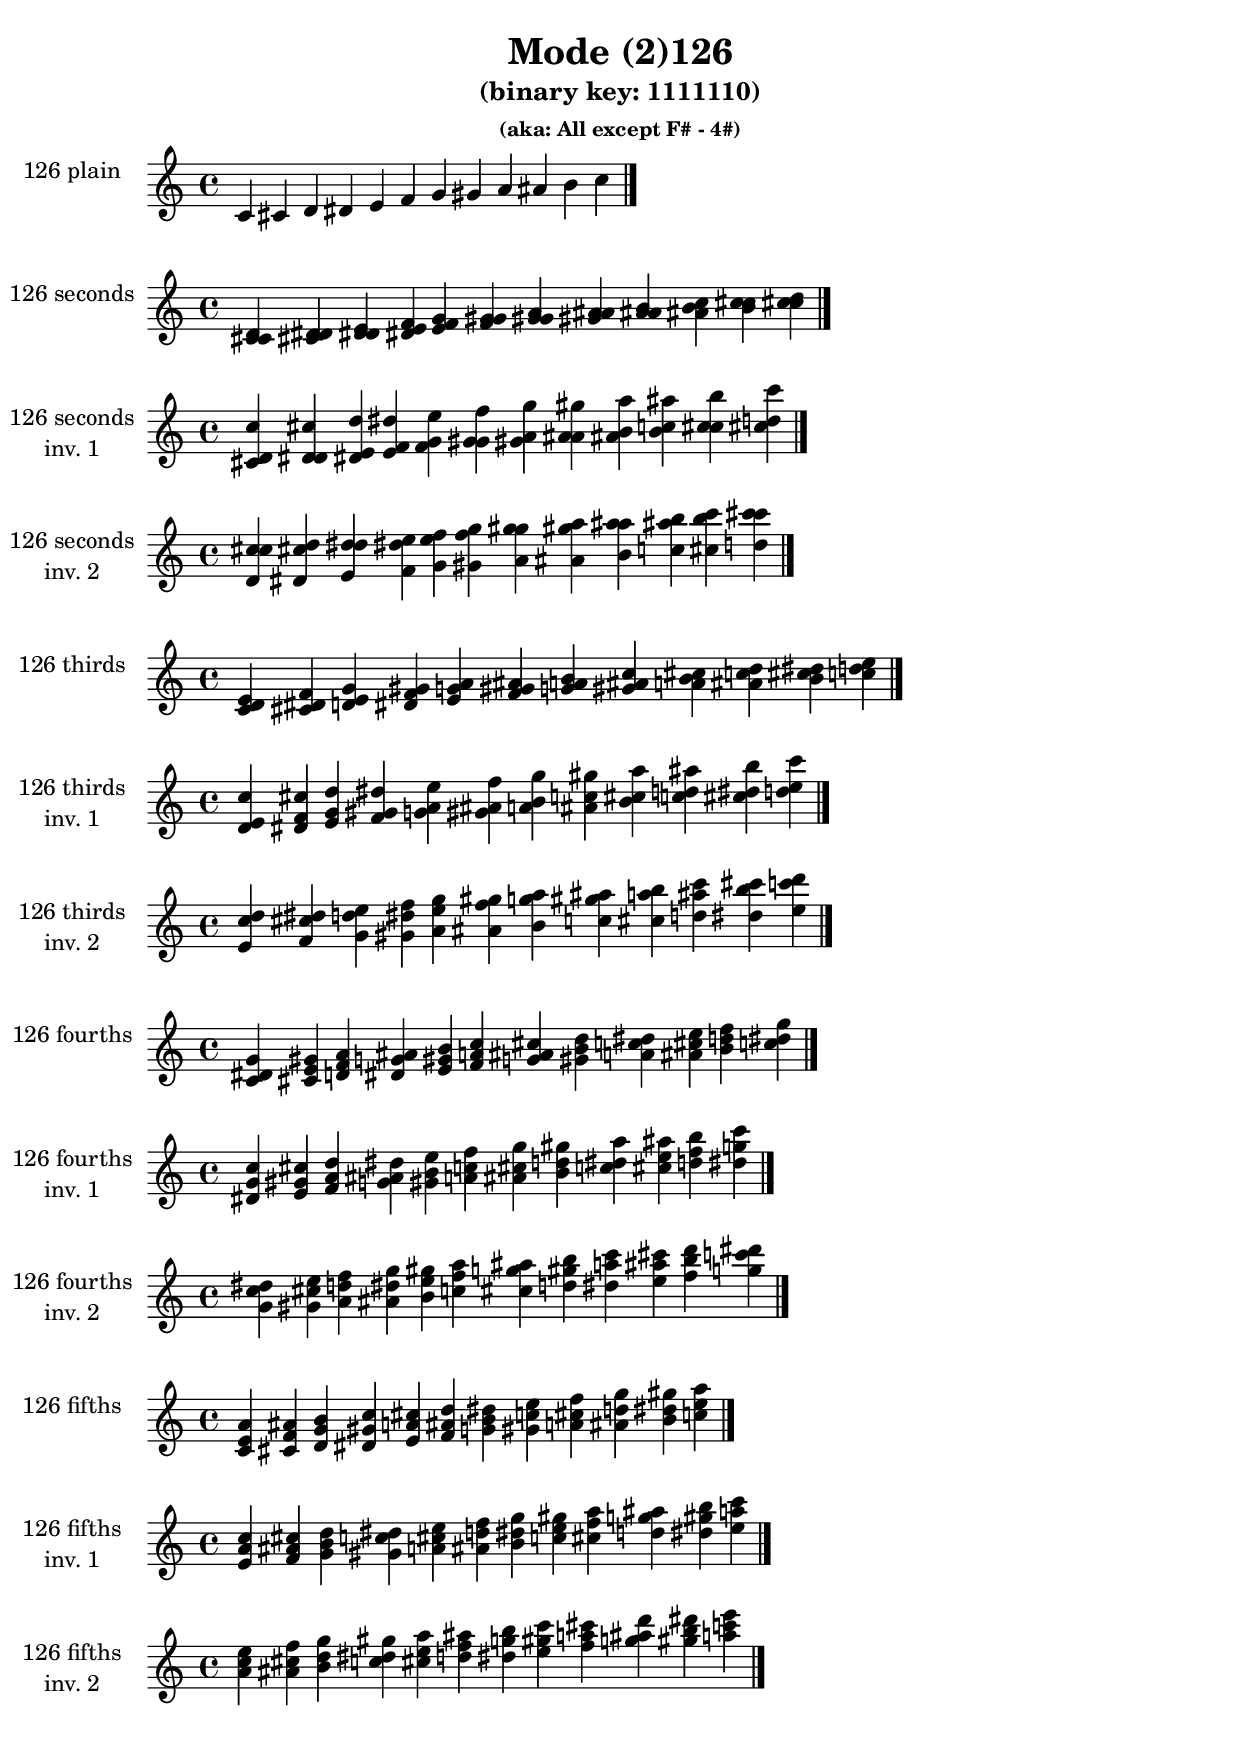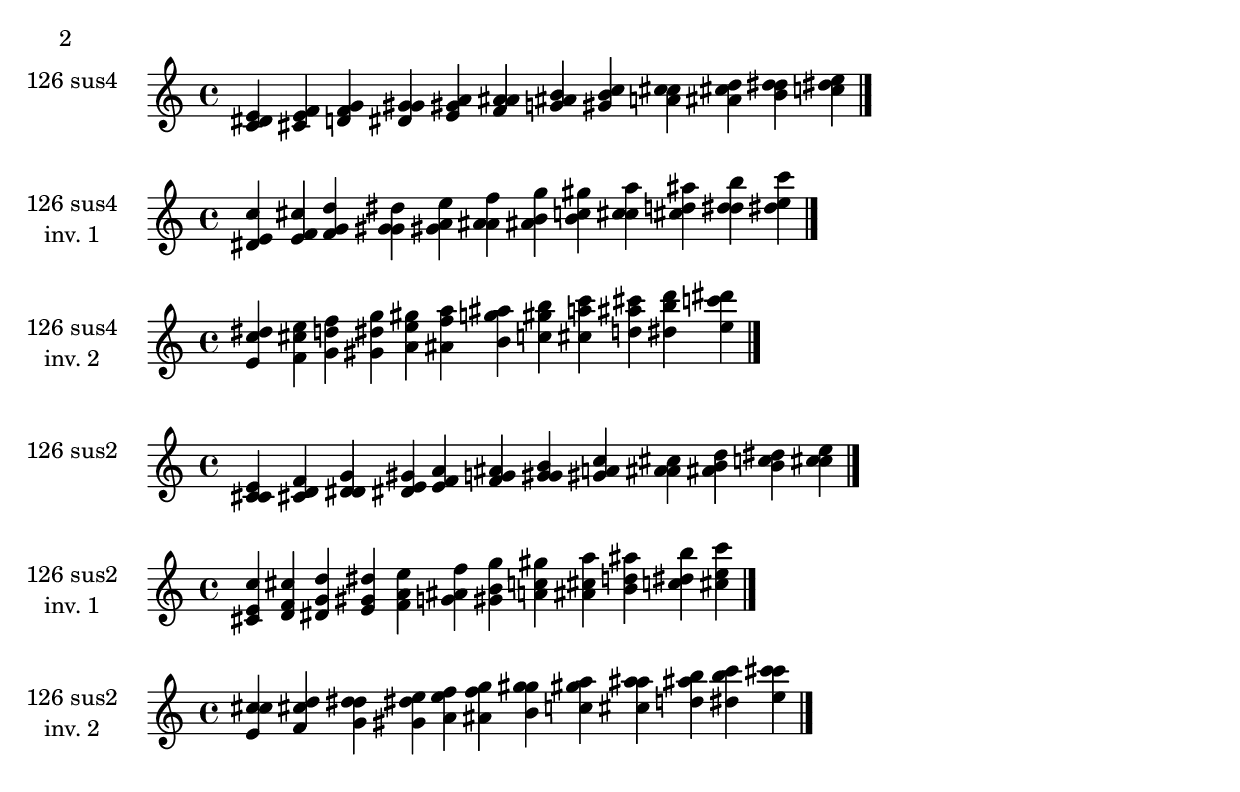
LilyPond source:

\version "2.19.0"

\header {
  title = "Mode (2)126"
  subtitle = "(binary key: 1111110)"
  subsubtitle = "(aka: All except F# - 4#)"
 %% Remove default LilyPond tagline
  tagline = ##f
}

\paper {
  #(set-paper-size "a4")
}

global = {
  \key c \major
  \time 4/4
  \tempo 4=100
}

\book {
  \score {
    \new Staff \with {
      instrumentName =  \markup { \column {
         \hcenter-in #14 \line { 126 plain }
         \hcenter-in #14 \line {  } } }
      midiInstrument = "oboe"
    } { \accidentalStyle "default"
        \cadenzaOn c' cis' d' dis' e' f' g' gis' a' ais' b' c''  \cadenzaOff \bar "|." }
    \layout { }
  }
  \score {
    \new Staff \with {
      instrumentName =  \markup { \column {
         \hcenter-in #14 \line { 126 seconds }
         \hcenter-in #14 \line {  } } }
      midiInstrument = "oboe"
    } { \accidentalStyle "default"
        \cadenzaOn <c' cis' d'> <cis' d' dis'> <d' dis' e'> <dis' e' f'> <e' f' g'> <f' g' gis'> <g' gis' a'> <gis' a' ais'> <a' ais' b'> <ais' b' c''> <b' c'' cis''> <c'' cis'' d''>  \cadenzaOff \bar "|." }
    \layout { }
  }
  \score {
    \new Staff \with {
      instrumentName =  \markup { \column {
         \hcenter-in #14 \line { 126 seconds }
         \hcenter-in #14 \line { inv. 1 } } }
      midiInstrument = "oboe"
    } { \accidentalStyle "default"
        \cadenzaOn <cis' d' c''> <d' dis' cis''> <dis' e' d''> <e' f' dis''> <f' g' e''> <g' gis' f''> <gis' a' g''> <a' ais' gis''> <ais' b' a''> <b' c'' ais''> <c'' cis'' b''> <cis'' d'' c'''>  \cadenzaOff \bar "|." }
    \layout { }
  }
  \score {
    \new Staff \with {
      instrumentName =  \markup { \column {
         \hcenter-in #14 \line { 126 seconds }
         \hcenter-in #14 \line { inv. 2 } } }
      midiInstrument = "oboe"
    } { \accidentalStyle "default"
        \cadenzaOn <d' c'' cis''> <dis' cis'' d''> <e' d'' dis''> <f' dis'' e''> <g' e'' f''> <gis' f'' g''> <a' g'' gis''> <ais' gis'' a''> <b' a'' ais''> <c'' ais'' b''> <cis'' b'' c'''> <d'' c''' cis'''>  \cadenzaOff \bar "|." }
    \layout { }
  }
  \score {
    \new Staff \with {
      instrumentName =  \markup { \column {
         \hcenter-in #14 \line { 126 thirds }
         \hcenter-in #14 \line {  } } }
      midiInstrument = "oboe"
    } { \accidentalStyle "default"
        \cadenzaOn <c' d' e'> <cis' dis' f'> <d' e' g'> <dis' f' gis'> <e' g' a'> <f' gis' ais'> <g' a' b'> <gis' ais' c''> <a' b' cis''> <ais' c'' d''> <b' cis'' dis''> <c'' d'' e''>  \cadenzaOff \bar "|." }
    \layout { }
  }
  \score {
    \new Staff \with {
      instrumentName =  \markup { \column {
         \hcenter-in #14 \line { 126 thirds }
         \hcenter-in #14 \line { inv. 1 } } }
      midiInstrument = "oboe"
    } { \accidentalStyle "default"
        \cadenzaOn <d' e' c''> <dis' f' cis''> <e' g' d''> <f' gis' dis''> <g' a' e''> <gis' ais' f''> <a' b' g''> <ais' c'' gis''> <b' cis'' a''> <c'' d'' ais''> <cis'' dis'' b''> <d'' e'' c'''>  \cadenzaOff \bar "|." }
    \layout { }
  }
  \score {
    \new Staff \with {
      instrumentName =  \markup { \column {
         \hcenter-in #14 \line { 126 thirds }
         \hcenter-in #14 \line { inv. 2 } } }
      midiInstrument = "oboe"
    } { \accidentalStyle "default"
        \cadenzaOn <e' c'' d''> <f' cis'' dis''> <g' d'' e''> <gis' dis'' f''> <a' e'' g''> <ais' f'' gis''> <b' g'' a''> <c'' gis'' ais''> <cis'' a'' b''> <d'' ais'' c'''> <dis'' b'' cis'''> <e'' c''' d'''>  \cadenzaOff \bar "|." }
    \layout { }
  }
  \score {
    \new Staff \with {
      instrumentName =  \markup { \column {
         \hcenter-in #14 \line { 126 fourths }
         \hcenter-in #14 \line {  } } }
      midiInstrument = "oboe"
    } { \accidentalStyle "default"
        \cadenzaOn <c' dis' g'> <cis' e' gis'> <d' f' a'> <dis' g' ais'> <e' gis' b'> <f' a' c''> <g' ais' cis''> <gis' b' d''> <a' c'' dis''> <ais' cis'' e''> <b' d'' f''> <c'' dis'' g''>  \cadenzaOff \bar "|." }
    \layout { }
  }
  \score {
    \new Staff \with {
      instrumentName =  \markup { \column {
         \hcenter-in #14 \line { 126 fourths }
         \hcenter-in #14 \line { inv. 1 } } }
      midiInstrument = "oboe"
    } { \accidentalStyle "default"
        \cadenzaOn <dis' g' c''> <e' gis' cis''> <f' a' d''> <g' ais' dis''> <gis' b' e''> <a' c'' f''> <ais' cis'' g''> <b' d'' gis''> <c'' dis'' a''> <cis'' e'' ais''> <d'' f'' b''> <dis'' g'' c'''>  \cadenzaOff \bar "|." }
    \layout { }
  }
  \score {
    \new Staff \with {
      instrumentName =  \markup { \column {
         \hcenter-in #14 \line { 126 fourths }
         \hcenter-in #14 \line { inv. 2 } } }
      midiInstrument = "oboe"
    } { \accidentalStyle "default"
        \cadenzaOn <g' c'' dis''> <gis' cis'' e''> <a' d'' f''> <ais' dis'' g''> <b' e'' gis''> <c'' f'' a''> <cis'' g'' ais''> <d'' gis'' b''> <dis'' a'' c'''> <e'' ais'' cis'''> <f'' b'' d'''> <g'' c''' dis'''>  \cadenzaOff \bar "|." }
    \layout { }
  }
  \score {
    \new Staff \with {
      instrumentName =  \markup { \column {
         \hcenter-in #14 \line { 126 fifths }
         \hcenter-in #14 \line {  } } }
      midiInstrument = "oboe"
    } { \accidentalStyle "default"
        \cadenzaOn <c' e' a'> <cis' f' ais'> <d' g' b'> <dis' gis' c''> <e' a' cis''> <f' ais' d''> <g' b' dis''> <gis' c'' e''> <a' cis'' f''> <ais' d'' g''> <b' dis'' gis''> <c'' e'' a''>  \cadenzaOff \bar "|." }
    \layout { }
  }
  \score {
    \new Staff \with {
      instrumentName =  \markup { \column {
         \hcenter-in #14 \line { 126 fifths }
         \hcenter-in #14 \line { inv. 1 } } }
      midiInstrument = "oboe"
    } { \accidentalStyle "default"
        \cadenzaOn <e' a' c''> <f' ais' cis''> <g' b' d''> <gis' c'' dis''> <a' cis'' e''> <ais' d'' f''> <b' dis'' g''> <c'' e'' gis''> <cis'' f'' a''> <d'' g'' ais''> <dis'' gis'' b''> <e'' a'' c'''>  \cadenzaOff \bar "|." }
    \layout { }
  }
  \score {
    \new Staff \with {
      instrumentName =  \markup { \column {
         \hcenter-in #14 \line { 126 fifths }
         \hcenter-in #14 \line { inv. 2 } } }
      midiInstrument = "oboe"
    } { \accidentalStyle "default"
        \cadenzaOn <a' c'' e''> <ais' cis'' f''> <b' d'' g''> <c'' dis'' gis''> <cis'' e'' a''> <d'' f'' ais''> <dis'' g'' b''> <e'' gis'' c'''> <f'' a'' cis'''> <g'' ais'' d'''> <gis'' b'' dis'''> <a'' c''' e'''>  \cadenzaOff \bar "|." }
    \layout { }
  }
  \score {
    \new Staff \with {
      instrumentName =  \markup { \column {
         \hcenter-in #14 \line { 126 sus4 }
         \hcenter-in #14 \line {  } } }
      midiInstrument = "oboe"
    } { \accidentalStyle "default"
        \cadenzaOn <c' dis' e'> <cis' e' f'> <d' f' g'> <dis' g' gis'> <e' gis' a'> <f' a' ais'> <g' ais' b'> <gis' b' c''> <a' c'' cis''> <ais' cis'' d''> <b' d'' dis''> <c'' dis'' e''>  \cadenzaOff \bar "|." }
    \layout { }
  }
  \score {
    \new Staff \with {
      instrumentName =  \markup { \column {
         \hcenter-in #14 \line { 126 sus4 }
         \hcenter-in #14 \line { inv. 1 } } }
      midiInstrument = "oboe"
    } { \accidentalStyle "default"
        \cadenzaOn <dis' e' c''> <e' f' cis''> <f' g' d''> <g' gis' dis''> <gis' a' e''> <a' ais' f''> <ais' b' g''> <b' c'' gis''> <c'' cis'' a''> <cis'' d'' ais''> <d'' dis'' b''> <dis'' e'' c'''>  \cadenzaOff \bar "|." }
    \layout { }
  }
  \score {
    \new Staff \with {
      instrumentName =  \markup { \column {
         \hcenter-in #14 \line { 126 sus4 }
         \hcenter-in #14 \line { inv. 2 } } }
      midiInstrument = "oboe"
    } { \accidentalStyle "default"
        \cadenzaOn <e' c'' dis''> <f' cis'' e''> <g' d'' f''> <gis' dis'' g''> <a' e'' gis''> <ais' f'' a''> <b' g'' ais''> <c'' gis'' b''> <cis'' a'' c'''> <d'' ais'' cis'''> <dis'' b'' d'''> <e'' c''' dis'''>  \cadenzaOff \bar "|." }
    \layout { }
  }
  \score {
    \new Staff \with {
      instrumentName =  \markup { \column {
         \hcenter-in #14 \line { 126 sus2 }
         \hcenter-in #14 \line {  } } }
      midiInstrument = "oboe"
    } { \accidentalStyle "default"
        \cadenzaOn <c' cis' e'> <cis' d' f'> <d' dis' g'> <dis' e' gis'> <e' f' a'> <f' g' ais'> <g' gis' b'> <gis' a' c''> <a' ais' cis''> <ais' b' d''> <b' c'' dis''> <c'' cis'' e''>  \cadenzaOff \bar "|." }
    \layout { }
  }
  \score {
    \new Staff \with {
      instrumentName =  \markup { \column {
         \hcenter-in #14 \line { 126 sus2 }
         \hcenter-in #14 \line { inv. 1 } } }
      midiInstrument = "oboe"
    } { \accidentalStyle "default"
        \cadenzaOn <cis' e' c''> <d' f' cis''> <dis' g' d''> <e' gis' dis''> <f' a' e''> <g' ais' f''> <gis' b' g''> <a' c'' gis''> <ais' cis'' a''> <b' d'' ais''> <c'' dis'' b''> <cis'' e'' c'''>  \cadenzaOff \bar "|." }
    \layout { }
  }
  \score {
    \new Staff \with {
      instrumentName =  \markup { \column {
         \hcenter-in #14 \line { 126 sus2 }
         \hcenter-in #14 \line { inv. 2 } } }
      midiInstrument = "oboe"
    } { \accidentalStyle "default"
        \cadenzaOn <e' c'' cis''> <f' cis'' d''> <g' d'' dis''> <gis' dis'' e''> <a' e'' f''> <ais' f'' g''> <b' g'' gis''> <c'' gis'' a''> <cis'' a'' ais''> <d'' ais'' b''> <dis'' b'' c'''> <e'' c''' cis'''>  \cadenzaOff \bar "|." }
    \layout { }
  }
}

\book {
  \bookOutputSuffix "plain_"
  \score {
    \new Staff \with {
      instrumentName =  \markup { \column {
         \hcenter-in #14 \line { 126 plain }
         \hcenter-in #14 \line {  } } }
      midiInstrument = "oboe"
    } { \accidentalStyle "default"
        \cadenzaOn c' cis' d' dis' e' f' g' gis' a' ais' b' c''  \cadenzaOff \bar "|." }
    \midi { }
  }
}
\book {
  \bookOutputSuffix "seconds_"
  \score {
    \new Staff \with {
      instrumentName =  \markup { \column {
         \hcenter-in #14 \line { 126 seconds }
         \hcenter-in #14 \line {  } } }
      midiInstrument = "oboe"
    } { \accidentalStyle "default"
        \cadenzaOn <c' cis' d'> <cis' d' dis'> <d' dis' e'> <dis' e' f'> <e' f' g'> <f' g' gis'> <g' gis' a'> <gis' a' ais'> <a' ais' b'> <ais' b' c''> <b' c'' cis''> <c'' cis'' d''>  \cadenzaOff \bar "|." }
    \midi { }
  }
}
\book {
  \bookOutputSuffix "seconds_inv. 1"
  \score {
    \new Staff \with {
      instrumentName =  \markup { \column {
         \hcenter-in #14 \line { 126 seconds }
         \hcenter-in #14 \line { inv. 1 } } }
      midiInstrument = "oboe"
    } { \accidentalStyle "default"
        \cadenzaOn <cis' d' c''> <d' dis' cis''> <dis' e' d''> <e' f' dis''> <f' g' e''> <g' gis' f''> <gis' a' g''> <a' ais' gis''> <ais' b' a''> <b' c'' ais''> <c'' cis'' b''> <cis'' d'' c'''>  \cadenzaOff \bar "|." }
    \midi { }
  }
}
\book {
  \bookOutputSuffix "seconds_inv. 2"
  \score {
    \new Staff \with {
      instrumentName =  \markup { \column {
         \hcenter-in #14 \line { 126 seconds }
         \hcenter-in #14 \line { inv. 2 } } }
      midiInstrument = "oboe"
    } { \accidentalStyle "default"
        \cadenzaOn <d' c'' cis''> <dis' cis'' d''> <e' d'' dis''> <f' dis'' e''> <g' e'' f''> <gis' f'' g''> <a' g'' gis''> <ais' gis'' a''> <b' a'' ais''> <c'' ais'' b''> <cis'' b'' c'''> <d'' c''' cis'''>  \cadenzaOff \bar "|." }
    \midi { }
  }
}
\book {
  \bookOutputSuffix "thirds_"
  \score {
    \new Staff \with {
      instrumentName =  \markup { \column {
         \hcenter-in #14 \line { 126 thirds }
         \hcenter-in #14 \line {  } } }
      midiInstrument = "oboe"
    } { \accidentalStyle "default"
        \cadenzaOn <c' d' e'> <cis' dis' f'> <d' e' g'> <dis' f' gis'> <e' g' a'> <f' gis' ais'> <g' a' b'> <gis' ais' c''> <a' b' cis''> <ais' c'' d''> <b' cis'' dis''> <c'' d'' e''>  \cadenzaOff \bar "|." }
    \midi { }
  }
}
\book {
  \bookOutputSuffix "thirds_inv. 1"
  \score {
    \new Staff \with {
      instrumentName =  \markup { \column {
         \hcenter-in #14 \line { 126 thirds }
         \hcenter-in #14 \line { inv. 1 } } }
      midiInstrument = "oboe"
    } { \accidentalStyle "default"
        \cadenzaOn <d' e' c''> <dis' f' cis''> <e' g' d''> <f' gis' dis''> <g' a' e''> <gis' ais' f''> <a' b' g''> <ais' c'' gis''> <b' cis'' a''> <c'' d'' ais''> <cis'' dis'' b''> <d'' e'' c'''>  \cadenzaOff \bar "|." }
    \midi { }
  }
}
\book {
  \bookOutputSuffix "thirds_inv. 2"
  \score {
    \new Staff \with {
      instrumentName =  \markup { \column {
         \hcenter-in #14 \line { 126 thirds }
         \hcenter-in #14 \line { inv. 2 } } }
      midiInstrument = "oboe"
    } { \accidentalStyle "default"
        \cadenzaOn <e' c'' d''> <f' cis'' dis''> <g' d'' e''> <gis' dis'' f''> <a' e'' g''> <ais' f'' gis''> <b' g'' a''> <c'' gis'' ais''> <cis'' a'' b''> <d'' ais'' c'''> <dis'' b'' cis'''> <e'' c''' d'''>  \cadenzaOff \bar "|." }
    \midi { }
  }
}
\book {
  \bookOutputSuffix "fourths_"
  \score {
    \new Staff \with {
      instrumentName =  \markup { \column {
         \hcenter-in #14 \line { 126 fourths }
         \hcenter-in #14 \line {  } } }
      midiInstrument = "oboe"
    } { \accidentalStyle "default"
        \cadenzaOn <c' dis' g'> <cis' e' gis'> <d' f' a'> <dis' g' ais'> <e' gis' b'> <f' a' c''> <g' ais' cis''> <gis' b' d''> <a' c'' dis''> <ais' cis'' e''> <b' d'' f''> <c'' dis'' g''>  \cadenzaOff \bar "|." }
    \midi { }
  }
}
\book {
  \bookOutputSuffix "fourths_inv. 1"
  \score {
    \new Staff \with {
      instrumentName =  \markup { \column {
         \hcenter-in #14 \line { 126 fourths }
         \hcenter-in #14 \line { inv. 1 } } }
      midiInstrument = "oboe"
    } { \accidentalStyle "default"
        \cadenzaOn <dis' g' c''> <e' gis' cis''> <f' a' d''> <g' ais' dis''> <gis' b' e''> <a' c'' f''> <ais' cis'' g''> <b' d'' gis''> <c'' dis'' a''> <cis'' e'' ais''> <d'' f'' b''> <dis'' g'' c'''>  \cadenzaOff \bar "|." }
    \midi { }
  }
}
\book {
  \bookOutputSuffix "fourths_inv. 2"
  \score {
    \new Staff \with {
      instrumentName =  \markup { \column {
         \hcenter-in #14 \line { 126 fourths }
         \hcenter-in #14 \line { inv. 2 } } }
      midiInstrument = "oboe"
    } { \accidentalStyle "default"
        \cadenzaOn <g' c'' dis''> <gis' cis'' e''> <a' d'' f''> <ais' dis'' g''> <b' e'' gis''> <c'' f'' a''> <cis'' g'' ais''> <d'' gis'' b''> <dis'' a'' c'''> <e'' ais'' cis'''> <f'' b'' d'''> <g'' c''' dis'''>  \cadenzaOff \bar "|." }
    \midi { }
  }
}
\book {
  \bookOutputSuffix "fifths_"
  \score {
    \new Staff \with {
      instrumentName =  \markup { \column {
         \hcenter-in #14 \line { 126 fifths }
         \hcenter-in #14 \line {  } } }
      midiInstrument = "oboe"
    } { \accidentalStyle "default"
        \cadenzaOn <c' e' a'> <cis' f' ais'> <d' g' b'> <dis' gis' c''> <e' a' cis''> <f' ais' d''> <g' b' dis''> <gis' c'' e''> <a' cis'' f''> <ais' d'' g''> <b' dis'' gis''> <c'' e'' a''>  \cadenzaOff \bar "|." }
    \midi { }
  }
}
\book {
  \bookOutputSuffix "fifths_inv. 1"
  \score {
    \new Staff \with {
      instrumentName =  \markup { \column {
         \hcenter-in #14 \line { 126 fifths }
         \hcenter-in #14 \line { inv. 1 } } }
      midiInstrument = "oboe"
    } { \accidentalStyle "default"
        \cadenzaOn <e' a' c''> <f' ais' cis''> <g' b' d''> <gis' c'' dis''> <a' cis'' e''> <ais' d'' f''> <b' dis'' g''> <c'' e'' gis''> <cis'' f'' a''> <d'' g'' ais''> <dis'' gis'' b''> <e'' a'' c'''>  \cadenzaOff \bar "|." }
    \midi { }
  }
}
\book {
  \bookOutputSuffix "fifths_inv. 2"
  \score {
    \new Staff \with {
      instrumentName =  \markup { \column {
         \hcenter-in #14 \line { 126 fifths }
         \hcenter-in #14 \line { inv. 2 } } }
      midiInstrument = "oboe"
    } { \accidentalStyle "default"
        \cadenzaOn <a' c'' e''> <ais' cis'' f''> <b' d'' g''> <c'' dis'' gis''> <cis'' e'' a''> <d'' f'' ais''> <dis'' g'' b''> <e'' gis'' c'''> <f'' a'' cis'''> <g'' ais'' d'''> <gis'' b'' dis'''> <a'' c''' e'''>  \cadenzaOff \bar "|." }
    \midi { }
  }
}
\book {
  \bookOutputSuffix "sus4_"
  \score {
    \new Staff \with {
      instrumentName =  \markup { \column {
         \hcenter-in #14 \line { 126 sus4 }
         \hcenter-in #14 \line {  } } }
      midiInstrument = "oboe"
    } { \accidentalStyle "default"
        \cadenzaOn <c' dis' e'> <cis' e' f'> <d' f' g'> <dis' g' gis'> <e' gis' a'> <f' a' ais'> <g' ais' b'> <gis' b' c''> <a' c'' cis''> <ais' cis'' d''> <b' d'' dis''> <c'' dis'' e''>  \cadenzaOff \bar "|." }
    \midi { }
  }
}
\book {
  \bookOutputSuffix "sus4_inv. 1"
  \score {
    \new Staff \with {
      instrumentName =  \markup { \column {
         \hcenter-in #14 \line { 126 sus4 }
         \hcenter-in #14 \line { inv. 1 } } }
      midiInstrument = "oboe"
    } { \accidentalStyle "default"
        \cadenzaOn <dis' e' c''> <e' f' cis''> <f' g' d''> <g' gis' dis''> <gis' a' e''> <a' ais' f''> <ais' b' g''> <b' c'' gis''> <c'' cis'' a''> <cis'' d'' ais''> <d'' dis'' b''> <dis'' e'' c'''>  \cadenzaOff \bar "|." }
    \midi { }
  }
}
\book {
  \bookOutputSuffix "sus4_inv. 2"
  \score {
    \new Staff \with {
      instrumentName =  \markup { \column {
         \hcenter-in #14 \line { 126 sus4 }
         \hcenter-in #14 \line { inv. 2 } } }
      midiInstrument = "oboe"
    } { \accidentalStyle "default"
        \cadenzaOn <e' c'' dis''> <f' cis'' e''> <g' d'' f''> <gis' dis'' g''> <a' e'' gis''> <ais' f'' a''> <b' g'' ais''> <c'' gis'' b''> <cis'' a'' c'''> <d'' ais'' cis'''> <dis'' b'' d'''> <e'' c''' dis'''>  \cadenzaOff \bar "|." }
    \midi { }
  }
}
\book {
  \bookOutputSuffix "sus2_"
  \score {
    \new Staff \with {
      instrumentName =  \markup { \column {
         \hcenter-in #14 \line { 126 sus2 }
         \hcenter-in #14 \line {  } } }
      midiInstrument = "oboe"
    } { \accidentalStyle "default"
        \cadenzaOn <c' cis' e'> <cis' d' f'> <d' dis' g'> <dis' e' gis'> <e' f' a'> <f' g' ais'> <g' gis' b'> <gis' a' c''> <a' ais' cis''> <ais' b' d''> <b' c'' dis''> <c'' cis'' e''>  \cadenzaOff \bar "|." }
    \midi { }
  }
}
\book {
  \bookOutputSuffix "sus2_inv. 1"
  \score {
    \new Staff \with {
      instrumentName =  \markup { \column {
         \hcenter-in #14 \line { 126 sus2 }
         \hcenter-in #14 \line { inv. 1 } } }
      midiInstrument = "oboe"
    } { \accidentalStyle "default"
        \cadenzaOn <cis' e' c''> <d' f' cis''> <dis' g' d''> <e' gis' dis''> <f' a' e''> <g' ais' f''> <gis' b' g''> <a' c'' gis''> <ais' cis'' a''> <b' d'' ais''> <c'' dis'' b''> <cis'' e'' c'''>  \cadenzaOff \bar "|." }
    \midi { }
  }
}
\book {
  \bookOutputSuffix "sus2_inv. 2"
  \score {
    \new Staff \with {
      instrumentName =  \markup { \column {
         \hcenter-in #14 \line { 126 sus2 }
         \hcenter-in #14 \line { inv. 2 } } }
      midiInstrument = "oboe"
    } { \accidentalStyle "default"
        \cadenzaOn <e' c'' cis''> <f' cis'' d''> <g' d'' dis''> <gis' dis'' e''> <a' e'' f''> <ais' f'' g''> <b' g'' gis''> <c'' gis'' a''> <cis'' a'' ais''> <d'' ais'' b''> <dis'' b'' c'''> <e'' c''' cis'''>  \cadenzaOff \bar "|." }
    \midi { }
  }
}
